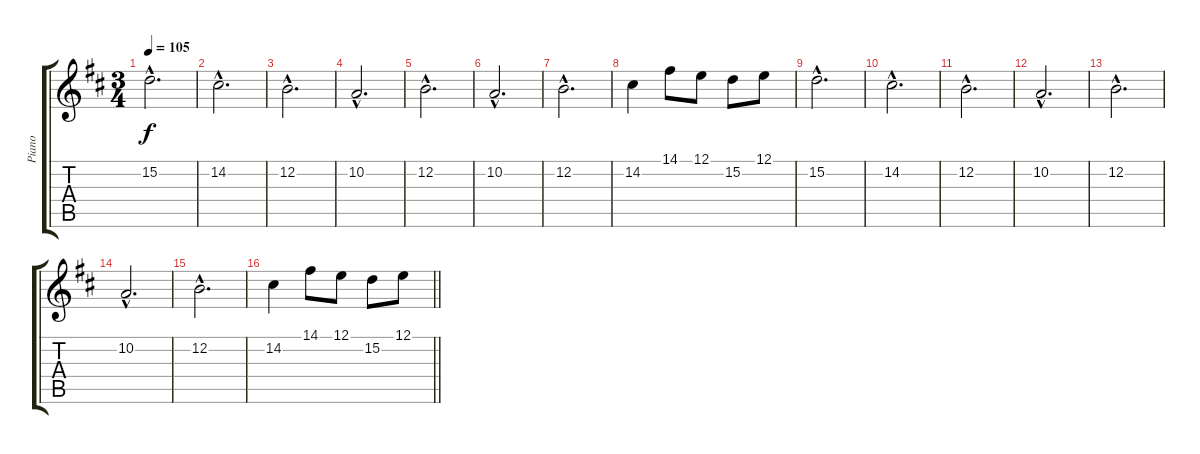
\track ("Piano" "Piano") {instrument electricpiano1}
\staff {score tabs}
\tuning (E4 B3 G3 D3 A2 E2) {hide}
\ts (3 4)
\tempo 105
\clef g2
\ks d
15.2{hac}.2{d dy f} |
14.2{hac}.2{d} |
12.2{hac}.2{d} |
10.2{hac}.2{d} |
12.2{hac}.2{d} |
10.2{hac}.2{d} |
12.2{hac}.2{d} |
14.2.4 14.1.8 12.1.8 15.2.8 12.1.8 |
15.2{hac}.2{d} |
14.2{hac}.2{d} |
12.2{hac}.2{d} |
10.2{hac}.2{d} |
12.2{hac}.2{d} |
10.2{hac}.2{d} |
12.2{hac}.2{d} |
\barLineRight lightlight
14.2.4 14.1.8 12.1.8 15.2.8 12.1.8
